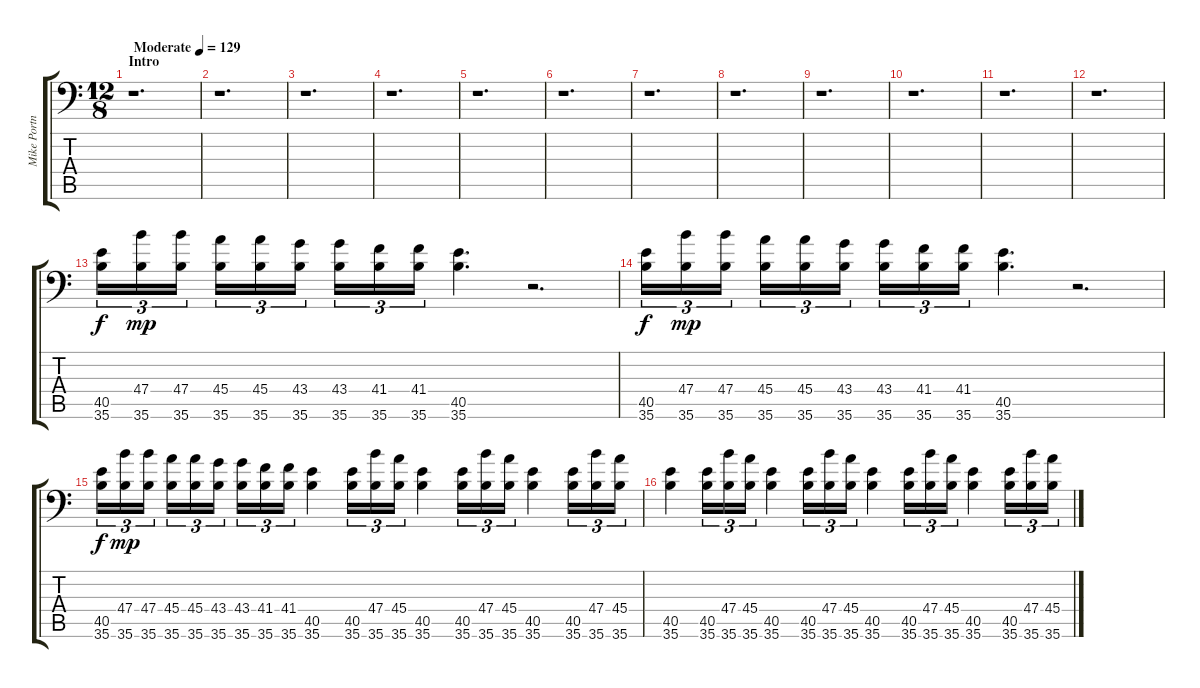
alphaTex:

\track ("Mike Portnoy (Drums)" "Mike Portn") {instrument acousticgrandpiano}
\staff {score tabs}
\tuning (C-1 C-1 C-1 C-1 C-1 C-1) {hide}
\ts (12 8)
\section ("" "Intro")
\tempo (129 "Moderate")
\clef f4
\ks c
r.1{d dy f instrument acousticgrandpiano} |
r.1{d} |
r.1{d} |
r.1{d} |
r.1{d} |
r.1{d} |
r.1{d} |
r.1{d} |
r.1{d} |
r.1{d} |
r.1{d} |
r.1{d} |
(40.5 35.6).16{tu (3 2)} (47.4 35.6).16{tu (3 2) dy mp} (47.4 35.6).16{tu (3 2)} (45.4 35.6).16{tu (3 2)} (45.4 35.6).16{tu (3 2)} (43.4 35.6).16{tu (3 2)} (43.4 35.6).16{tu (3 2)} (41.4 35.6).16{tu (3 2)} (41.4 35.6).16{tu (3 2)} (40.5 35.6).4{d} r.2{d} |
(40.5 35.6).16{tu (3 2) dy f} (47.4 35.6).16{tu (3 2) dy mp} (47.4 35.6).16{tu (3 2)} (45.4 35.6).16{tu (3 2)} (45.4 35.6).16{tu (3 2)} (43.4 35.6).16{tu (3 2)} (43.4 35.6).16{tu (3 2)} (41.4 35.6).16{tu (3 2)} (41.4 35.6).16{tu (3 2)} (40.5 35.6).4{d} r.2{d} |
(40.5 35.6).16{tu (3 2) dy f} (47.4 35.6).16{tu (3 2) dy mp} (47.4 35.6).16{tu (3 2)} (45.4 35.6).16{tu (3 2)} (45.4 35.6).16{tu (3 2)} (43.4 35.6).16{tu (3 2)} (43.4 35.6).16{tu (3 2)} (41.4 35.6).16{tu (3 2)} (41.4 35.6).16{tu (3 2)} (40.5 35.6).4 (40.5 35.6).16{tu (3 2)} (47.4 35.6).16{tu (3 2)} (45.4 35.6).16{tu (3 2)} (40.5 35.6).4 (40.5 35.6).16{tu (3 2)} (47.4 35.6).16{tu (3 2)} (45.4 35.6).16{tu (3 2)} (40.5 35.6).4 (40.5 35.6).16{tu (3 2)} (47.4 35.6).16{tu (3 2)} (45.4 35.6).16{tu (3 2)} |
(40.5 35.6).4 (40.5 35.6).16{tu (3 2)} (47.4 35.6).16{tu (3 2)} (45.4 35.6).16{tu (3 2)} (40.5 35.6).4 (40.5 35.6).16{tu (3 2)} (47.4 35.6).16{tu (3 2)} (45.4 35.6).16{tu (3 2)} (40.5 35.6).4 (40.5 35.6).16{tu (3 2)} (47.4 35.6).16{tu (3 2)} (45.4 35.6).16{tu (3 2)} (40.5 35.6).4 (40.5 35.6).16{tu (3 2)} (47.4 35.6).16{tu (3 2)} (45.4 35.6).16{tu (3 2)}
